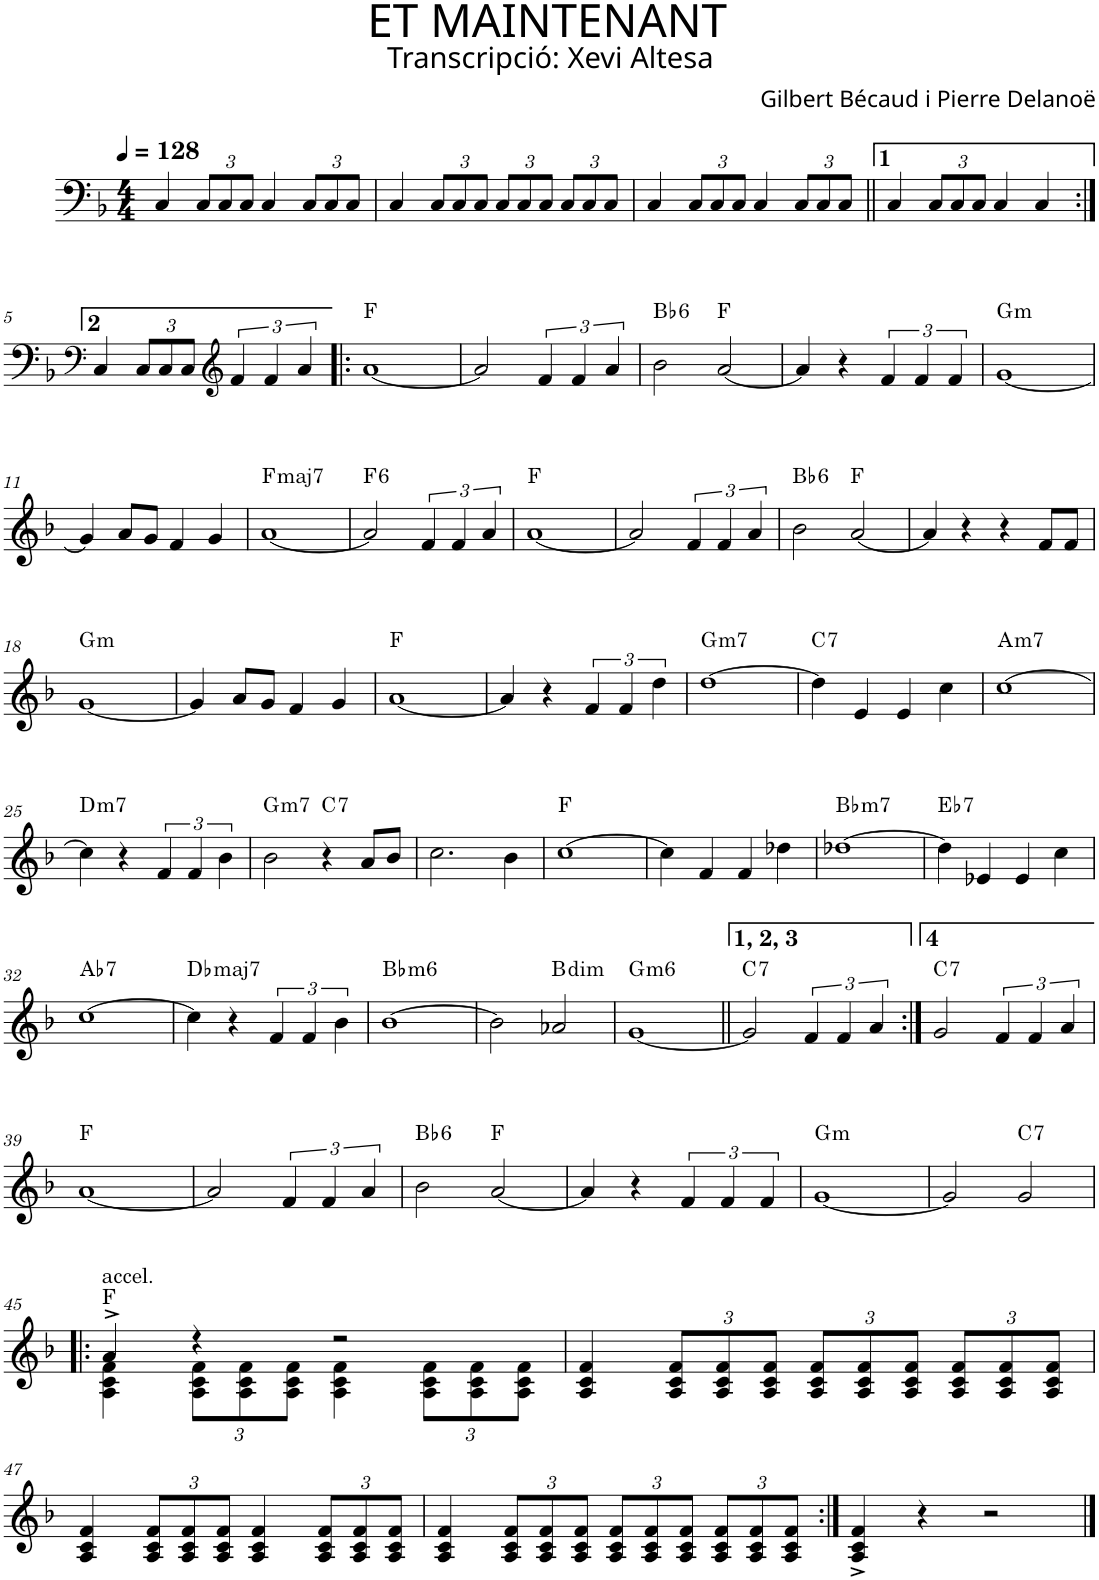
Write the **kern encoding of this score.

**kern	**harte
*part1	*part1
*staff1	*
*I"P1	*
*clefF4	*
*k[b-]	*
*F:	*
*M4/4	*
*MM128	*
=1	=1
4C/	.
*Xbrackettup	*
12C/L	.
12C/	.
12C/J	.
4C/	.
12C/L	.
12C/	.
12C/J	.
=2	=2
4C/	.
12C/L	.
12C/	.
12C/J	.
12C/L	.
12C/	.
12C/J	.
12C/L	.
12C/	.
12C/J	.
=3	=3
4C/	.
12C/L	.
12C/	.
12C/J	.
4C/	.
12C/L	.
12C/	.
12C/J	.
=4||	=4||
4C/	.
12C/L	.
12C/	.
12C/J	.
4C/	.
4C/	.
!!LO:LB:g=z
=5:|!	=5:|!
*clefF4	*
4C/	.
12C/L	.
12C/	.
12C/J	.
*clefG2	*
*brackettup	*
6f/	.
6f/	.
6a/	.
=6!|:	=6!|:
[<1a	F:maj
=7	=7
2a/]	.
6f/	.
6f/	.
6a/	.
=8	=8
!	!LO:H:kt=6
2b-\	Bb:maj6
[<2a/	F:maj
=9	=9
4a/]	.
4r	.
6f/	.
6f/	.
6f/	.
=10	=10
!	!LO:H:kt=m
[<1g	G:min
!!LO:LB:g=z
=11	=11
4g/]	.
8a/L	.
8g/J	.
4f/	.
4g/	.
=12	=12
!	!LO:H:kt=maj7
[<1a	F:maj7
=13	=13
!	!LO:H:kt=6
2a/]	F:maj6
6f/	.
6f/	.
6a/	.
=14	=14
[<1a	F:maj
=15	=15
2a/]	.
6f/	.
6f/	.
6a/	.
=16	=16
!	!LO:H:kt=6
2b-\	Bb:maj6
[<2a/	F:maj
=17	=17
4a/]	.
4r	.
4r	.
8f/L	.
8f/J	.
!!LO:LB:g=z
=18	=18
!	!LO:H:kt=m
[<1g	G:min
=19	=19
4g/]	.
8a/L	.
8g/J	.
4f/	.
4g/	.
=20	=20
[<1a	F:maj
=21	=21
4a/]	.
4r	.
6f/	.
6f/	.
6dd\	.
=22	=22
!	!LO:H:kt=m7
[>1dd	G:min7
=23	=23
!	!LO:H:kt=7
4dd\]	C:7
4e/	.
4e/	.
4cc\	.
=24	=24
!	!LO:H:kt=m7
[>1cc	A:min7
!!LO:LB:g=z
=25	=25
!	!LO:H:kt=m7
4cc\]	D:min7
4r	.
6f/	.
6f/	.
6b-\	.
=26	=26
!	!LO:H:kt=m7
2b-\	G:min7
!	!LO:H:kt=7
4r	C:7
8a/L	.
8b-/J	.
=27	=27
2.cc\	.
4b-\	.
=28	=28
[>1cc	F:maj
=29	=29
4cc\]	.
4f/	.
4f/	.
4dd-X\	.
=30	=30
!	!LO:H:kt=m7
[>1dd-X	Bb:min7
=31	=31
!	!LO:H:kt=7
4dd-\]	Eb:7
4e-X/	.
4e-/	.
4cc\	.
!!LO:LB:g=z
=32	=32
!	!LO:H:kt=7
[>1cc	Ab:7
=33	=33
!	!LO:H:kt=maj7
4cc\]	Db:maj7
4r	.
6f/	.
6f/	.
6b-\	.
=34	=34
!	!LO:H:kt=m6
[>1b-	Bb:min6
=35	=35
2b-\]	.
!	!LO:H:kt=dim
2a-X/	B:dim
=36	=36
!	!LO:H:kt=m6
[<1g	G:min6
=37||	=37||
!	!LO:H:kt=7
2g/]	C:7
6f/	.
6f/	.
6a/	.
=38:|!	=38:|!
!	!LO:H:kt=7
2g/	C:7
6f/	.
6f/	.
6a/	.
!!LO:LB:g=z
=39	=39
[<1a	F:maj
=40	=40
2a/]	.
6f/	.
6f/	.
6a/	.
=41	=41
!	!LO:H:kt=6
2b-\	Bb:maj6
[<2a/	F:maj
=42	=42
4a/]	.
4r	.
6f/	.
6f/	.
6f/	.
=43	=43
!	!LO:H:kt=m
[<1g	G:min
=44	=44
2g/]	.
!	!LO:H:kt=7
2g/	C:7
!!LO:LB:g=z
=45!|:	=45!|:
*^	*
!LO:TX:a:t=accel.	!	!
4a^/	4A\ 4c\ 4f\	F:maj
*	*Xbrackettup	*
4r	12A\ 12c\ 12f\L	.
.	12A\ 12c\ 12f\	.
.	12A\ 12c\ 12f\J	.
2r	4A\ 4c\ 4f\	.
.	12A\ 12c\ 12f\L	.
.	12A\ 12c\ 12f\	.
.	12A\ 12c\ 12f\J	.
*v	*v	*
=46	=46
4A/ 4c/ 4f/	.
12A/ 12c/ 12f/L	.
12A/ 12c/ 12f/	.
12A/ 12c/ 12f/J	.
12A/ 12c/ 12f/L	.
12A/ 12c/ 12f/	.
12A/ 12c/ 12f/J	.
12A/ 12c/ 12f/L	.
12A/ 12c/ 12f/	.
12A/ 12c/ 12f/J	.
!!LO:LB:g=z
=47	=47
4A/ 4c/ 4f/	.
12A/ 12c/ 12f/L	.
12A/ 12c/ 12f/	.
12A/ 12c/ 12f/J	.
4A/ 4c/ 4f/	.
12A/ 12c/ 12f/L	.
12A/ 12c/ 12f/	.
12A/ 12c/ 12f/J	.
=48	=48
4A/ 4c/ 4f/	.
12A/ 12c/ 12f/L	.
12A/ 12c/ 12f/	.
12A/ 12c/ 12f/J	.
12A/ 12c/ 12f/L	.
12A/ 12c/ 12f/	.
12A/ 12c/ 12f/J	.
12A/ 12c/ 12f/L	.
12A/ 12c/ 12f/	.
12A/ 12c/ 12f/J	.
=49:|!	=49:|!
4A/^ 4c/^ 4f/^	.
4r	.
2r	.
==	==
*-	*-
